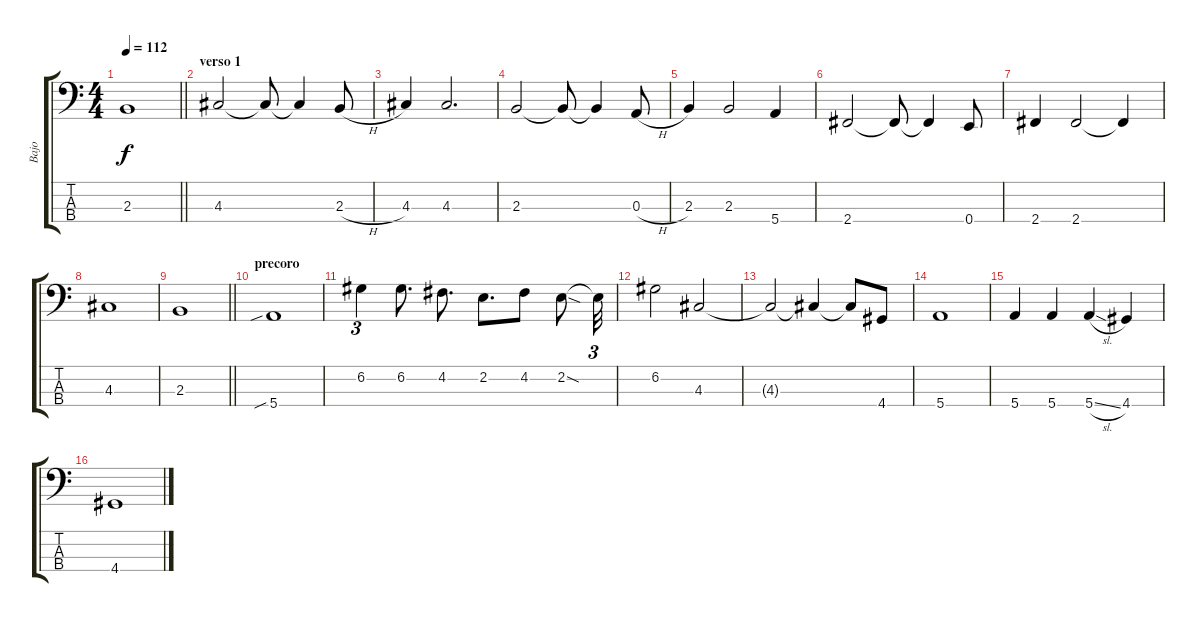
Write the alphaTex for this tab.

\track ("Bajo" "Bajo") {instrument electricbassfinger}
\staff {score tabs}
\tuning (G2 D2 A1 E1) {hide}
\ts (4 4)
\tempo 112
\clef f4
\barLineRight lightlight
\ks c
2.3.1{dy f} |
\section ("" "verso 1")
4.3.2 4.3{t}.8 4.3{t}.4 2.3{h}.8 |
4.3.4 4.3.2{d} |
2.3.2 2.3{t}.8 2.3{t}.4 0.3{h}.8 |
2.3.4 2.3.2 5.4.4 |
2.4.2 2.4{t}.8 2.4{t}.4 0.4.8 |
2.4.4 2.4.2 2.4{t}.4 |
4.3.1 |
\barLineRight lightlight
2.3.1 |
\section ("" "precoro")
5.4{sib}.1 |
6.2.4{tu (3 2)} 6.2.8{d} 4.2.8{d} 2.2.8{d} 4.2.8 2.2{sod}.8 2.2{t}.32{tu (3 2)} |
6.2.2 4.3.2 |
4.3{t}.2 4.3{t}.4 4.3{t}.8 4.4.8 |
5.4.1 |
5.4.4 5.4.4 5.4{sl}.4 4.4.4 |
4.4.1
